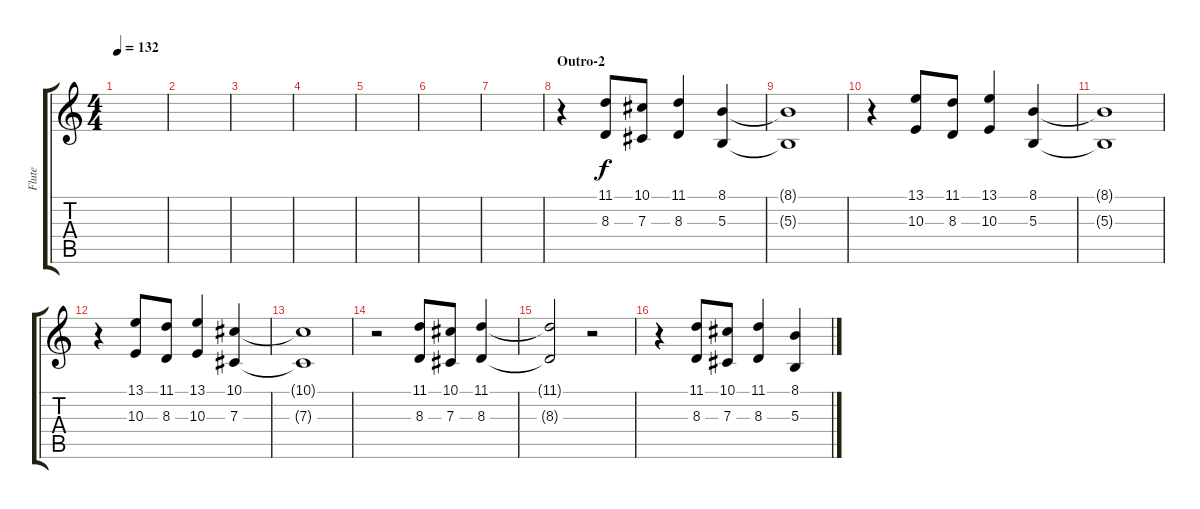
\track ("Flute" "Flute") {instrument flute}
\staff {score tabs}
\tuning (Eb4 Bb3 Gb3 Db3 Ab2 Eb2) {hide}
\ts (4 4)
\tempo 132
\clef g2
\ks c
|
|
|
|
|
|
|
\section ("" "Outro-2")
r.4 (11.1 8.3).8 (10.1 7.3).8 (11.1 8.3).4 (8.1 5.3).4 |
(8.1{t} 5.3{t}).1 |
r.4 (13.1 10.3).8 (11.1 8.3).8 (13.1 10.3).4 (8.1 5.3).4 |
(8.1{t} 5.3{t}).1 |
r.4 (13.1 10.3).8 (11.1 8.3).8 (13.1 10.3).4 (10.1 7.3).4 |
(10.1{t} 7.3{t}).1 |
r.2 (11.1 8.3).8 (10.1 7.3).8 (11.1 8.3).4 |
(11.1{t} 8.3{t}).2 r.2 |
r.4 (11.1 8.3).8 (10.1 7.3).8 (11.1 8.3).4 (8.1 5.3).4
